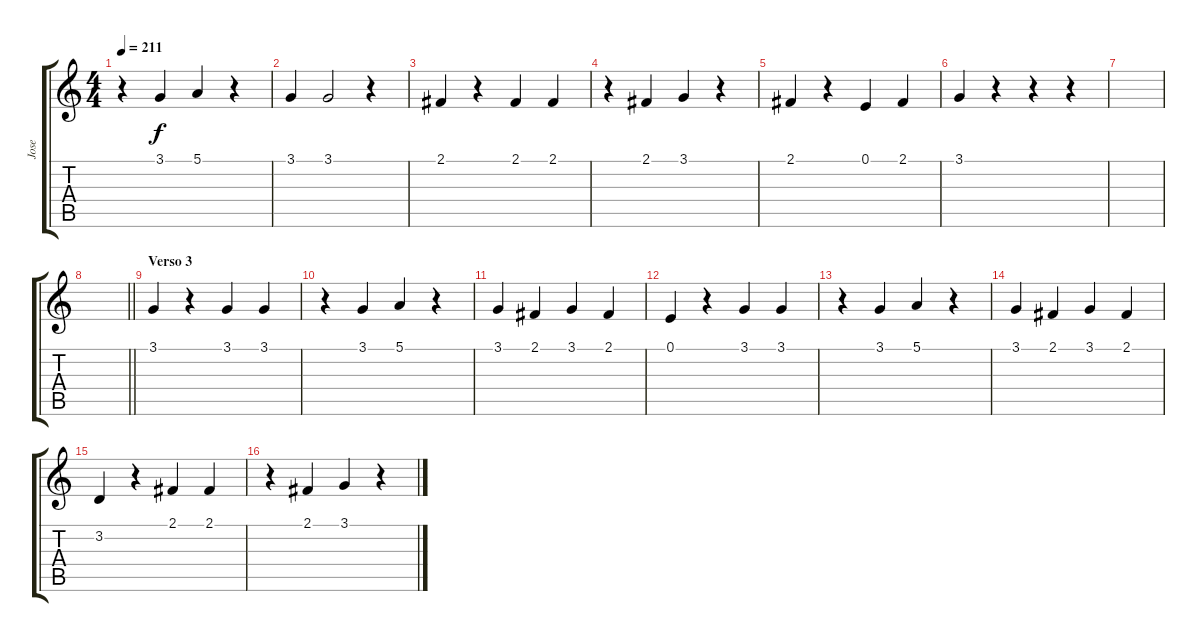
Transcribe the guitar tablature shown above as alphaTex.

\track ("Jose" "Jose") {instrument pad7halo}
\staff {score tabs}
\tuning (E4 B3 G3 D3 A2 E2) {hide}
\ts (4 4)
\tempo 211
\clef g2
\ks c
r.4{dy f} 3.1.4 5.1.4 r.4 |
3.1.4 3.1.2 r.4 |
2.1.4 r.4 2.1.4 2.1.4 |
r.4 2.1.4 3.1.4 r.4 |
2.1.4 r.4 0.1.4 2.1.4 |
3.1.4 r.4 r.4 r.4 |
|
\barLineRight lightlight
|
\section ("" "Verso 3")
3.1.4 r.4 3.1.4 3.1.4 |
r.4 3.1.4 5.1.4 r.4 |
3.1.4 2.1.4 3.1.4 2.1.4 |
0.1.4 r.4 3.1.4 3.1.4 |
r.4 3.1.4 5.1.4 r.4 |
3.1.4 2.1.4 3.1.4 2.1.4 |
3.2.4 r.4 2.1.4 2.1.4 |
r.4 2.1.4 3.1.4 r.4
